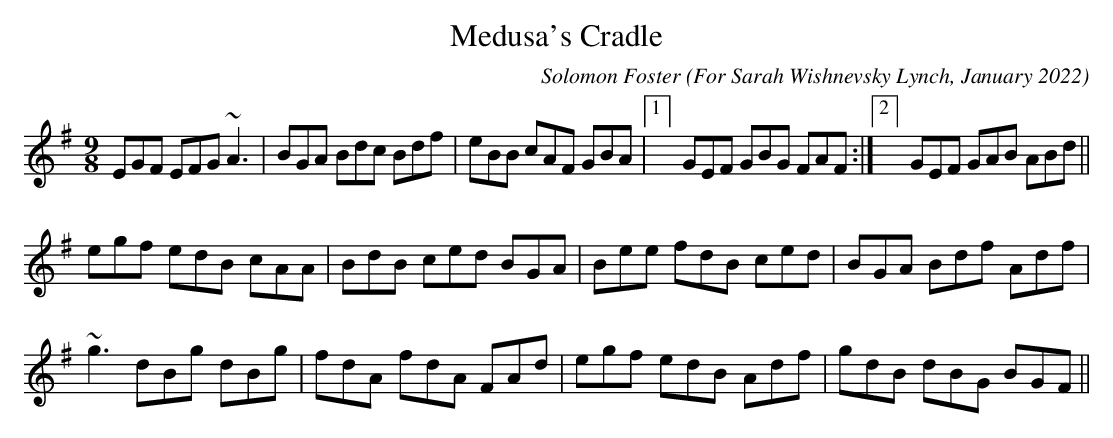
X:1
T:Medusa's Cradle
O:For Sarah Wishnevsky Lynch, January 2022
M:9/8
L:1/8
C:Solomon Foster
K:Emin
EGF EFG ~A3|BGA Bdc Bdf|eBB cAF GBA|1] GEF GBG FAF:|2] GEF GAB ABd||
egf edB cAA|BdB ced BGA|Bee fdB ced|BGA Bdf Adf|
~g3 dBg dBg|fdA fdA FAd|egf edB Adf|gdB dBG BGF||
